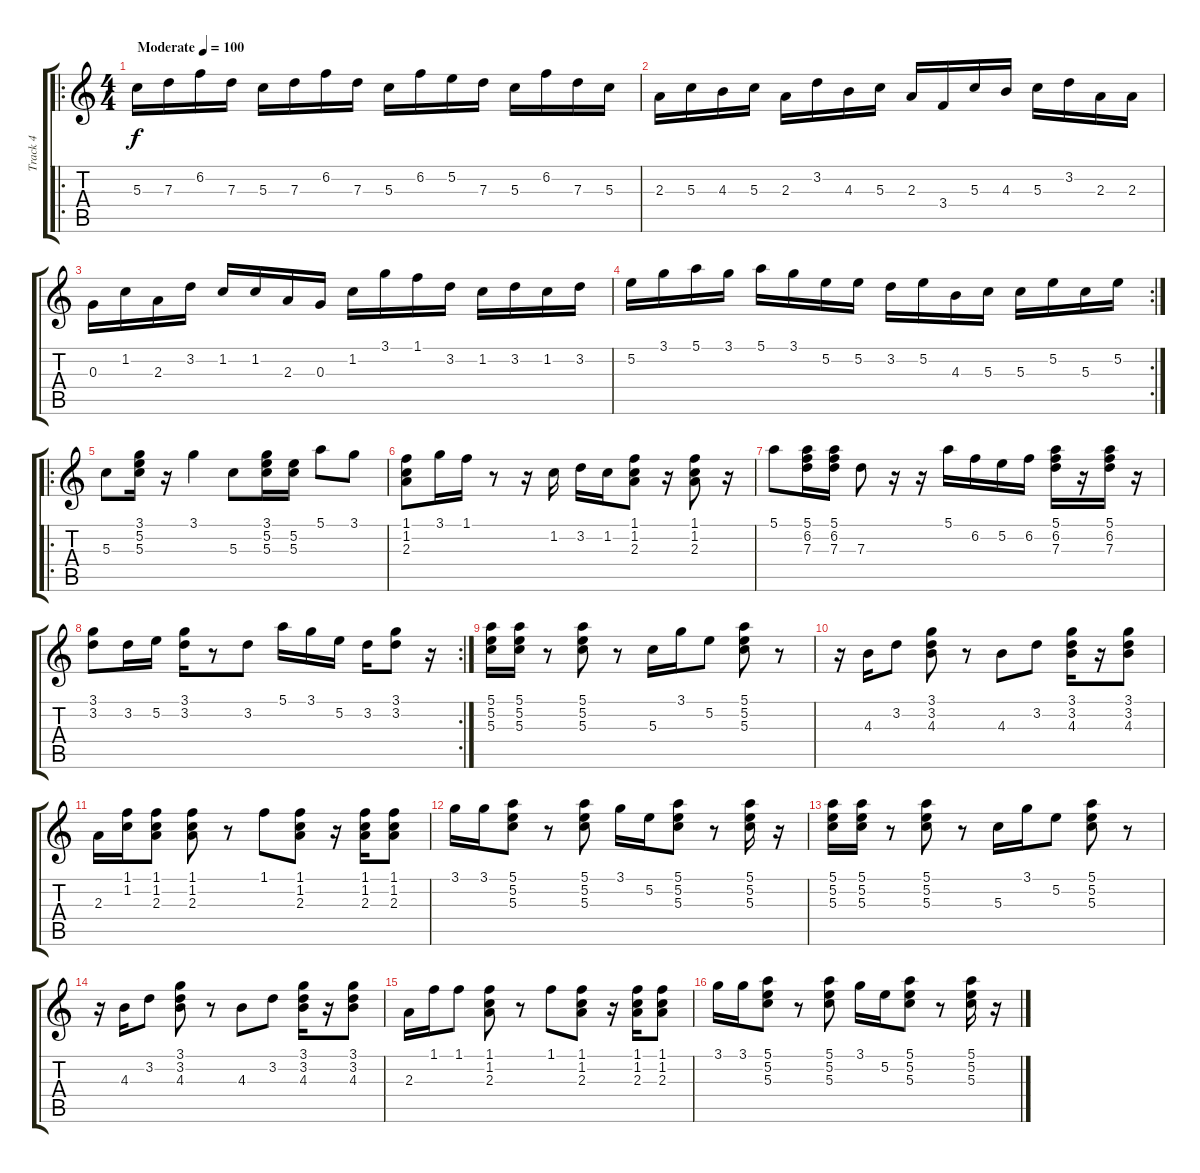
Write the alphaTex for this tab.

\track ("Track 4" "Track 4") {instrument electricguitarjazz}
\staff {score tabs}
\tuning (E4 B3 G3 D3 A2 E2) {hide}
\ro
\ts (4 4)
\tempo (100 "Moderate")
\clef g2
\ks c
5.3.16{dy f instrument electricguitarjazz} 7.3.16 6.2.16 7.3.16 5.3.16 7.3.16 6.2.16 7.3.16 5.3.16 6.2.16 5.2.16 7.3.16 5.3.16 6.2.16 7.3.16 5.3.16 |
2.3.16 5.3.16 4.3.16 5.3.16 2.3.16 3.2.16 4.3.16 5.3.16 2.3.16 3.4.16 5.3.16 4.3.16 5.3.16 3.2.16 2.3.16 2.3.16 |
0.3.16 1.2.16 2.3.16 3.2.16 1.2.16 1.2.16 2.3.16 0.3.16 1.2.16 3.1.16 1.1.16 3.2.16 1.2.16 3.2.16 1.2.16 3.2.16 |
\rc 2
5.2.16 3.1.16 5.1.16 3.1.16 5.1.16 3.1.16 5.2.16 5.2.16 3.2.16 5.2.16 4.3.16 5.3.16 5.3.16 5.2.16 5.3.16 5.2.16 |
\ro
5.3.8 (3.1 5.2 5.3).16 r.16 3.1.4 5.3.8 (3.1 5.2 5.3).16 (5.2 5.3).16 5.1.8 3.1.8 |
(1.1 1.2 2.3).8 3.1.16 1.1.16 r.8 r.16 1.2.16 3.2.16 1.2.16 (1.1 1.2 2.3).8 r.16 (1.1 1.2 2.3).8 r.16 |
5.1.8 (5.1 6.2 7.3).16 (5.1 6.2 7.3).16 7.3.8 r.16 r.16 5.1.16 6.2.16 5.2.16 6.2.16 (5.1 6.2 7.3).16 r.16 (5.1 6.2 7.3).16 r.16 |
\rc 2
(3.1 3.2).8 3.2.16 5.2.16 (3.1 3.2).16 r.8 3.2.8 5.1.16 3.1.16 5.2.16 3.2.16 (3.1 3.2).8 r.16 |
(5.1 5.2 5.3).16 (5.1 5.2 5.3).16 r.8 (5.1 5.2 5.3).8 r.8 5.3.16 3.1.16 5.2.8 (5.1 5.2 5.3).8 r.8 |
r.16 4.3.16 3.2.8 (3.1 3.2 4.3).8 r.8 4.3.8 3.2.8 (3.1 3.2 4.3).16 r.16 (3.1 3.2 4.3).8 |
2.3.16 (1.1 1.2).16 (1.1 1.2 2.3).8 (1.1 1.2 2.3).8 r.8 1.1.8 (1.1 1.2 2.3).8 r.16 (1.1 1.2 2.3).16 (1.1 1.2 2.3).8 |
3.1.16 3.1.16 (5.1 5.2 5.3).8 r.8 (5.1 5.2 5.3).8 3.1.16 5.2.16 (5.1 5.2 5.3).8 r.8 (5.1 5.2 5.3).16 r.16 |
(5.1 5.2 5.3).16 (5.1 5.2 5.3).16 r.8 (5.1 5.2 5.3).8 r.8 5.3.16 3.1.16 5.2.8 (5.1 5.2 5.3).8 r.8 |
r.16 4.3.16 3.2.8 (3.1 3.2 4.3).8 r.8 4.3.8 3.2.8 (3.1 3.2 4.3).16 r.16 (3.1 3.2 4.3).8 |
2.3.16 1.1.16 1.1.8 (1.1 1.2 2.3).8 r.8 1.1.8 (1.1 1.2 2.3).8 r.16 (1.1 1.2 2.3).16 (1.1 1.2 2.3).8 |
3.1.16 3.1.16 (5.1 5.2 5.3).8 r.8 (5.1 5.2 5.3).8 3.1.16 5.2.16 (5.1 5.2 5.3).8 r.8 (5.1 5.2 5.3).16 r.16
